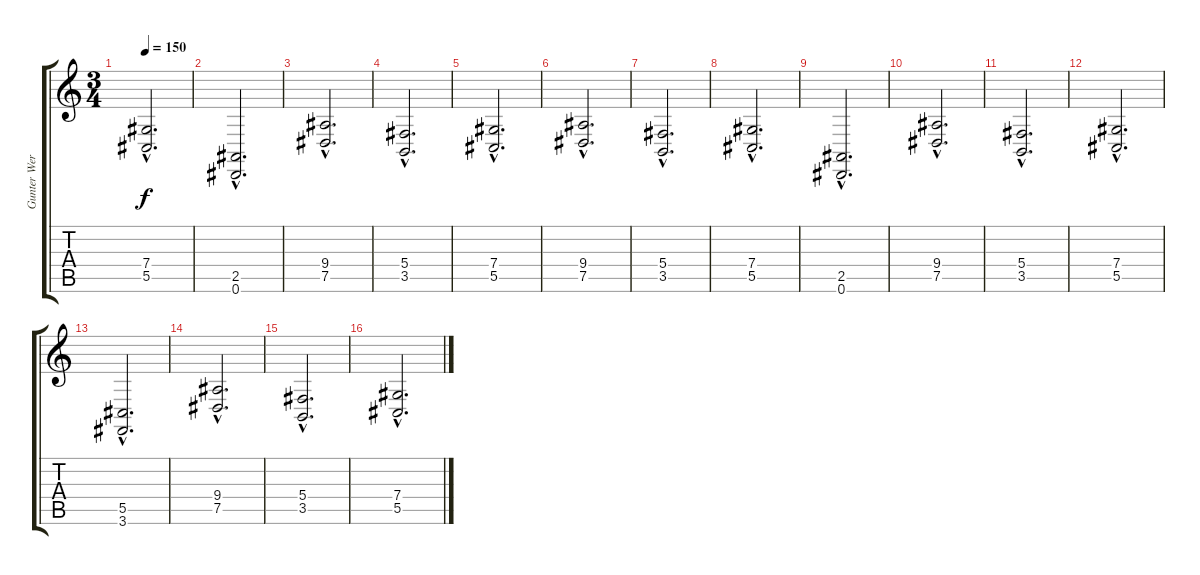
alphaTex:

\track ("Gunter Werno" "Gunter Wer") {instrument brightacousticpiano}
\staff {score tabs}
\tuning (Eb4 Bb3 Gb3 Db3 Ab2 Eb2) {hide}
\ts (3 4)
\tempo 150
\clef g2
\ks c
(7.4{hac} 5.5{hac}).2{d dy f} |
(2.5{hac} 0.6{hac}).2{d} |
(9.4{hac} 7.5{hac}).2{d instrument stringensemble1} |
(5.4{hac} 3.5{hac}).2{d} |
(7.4{hac} 5.5{hac}).2{d} |
(9.4{hac} 7.5{hac}).2{d instrument stringensemble1} |
(5.4{hac} 3.5{hac}).2{d} |
(7.4{hac} 5.5{hac}).2{d} |
(2.5{hac} 0.6{hac}).2{d} |
(9.4{hac} 7.5{hac}).2{d instrument stringensemble1} |
(5.4{hac} 3.5{hac}).2{d} |
(7.4{hac} 5.5{hac}).2{d} |
(5.5{hac} 3.6{hac}).2{d} |
(9.4{hac} 7.5{hac}).2{d instrument stringensemble1} |
(5.4{hac} 3.5{hac}).2{d} |
(7.4{hac} 5.5{hac}).2{d}
